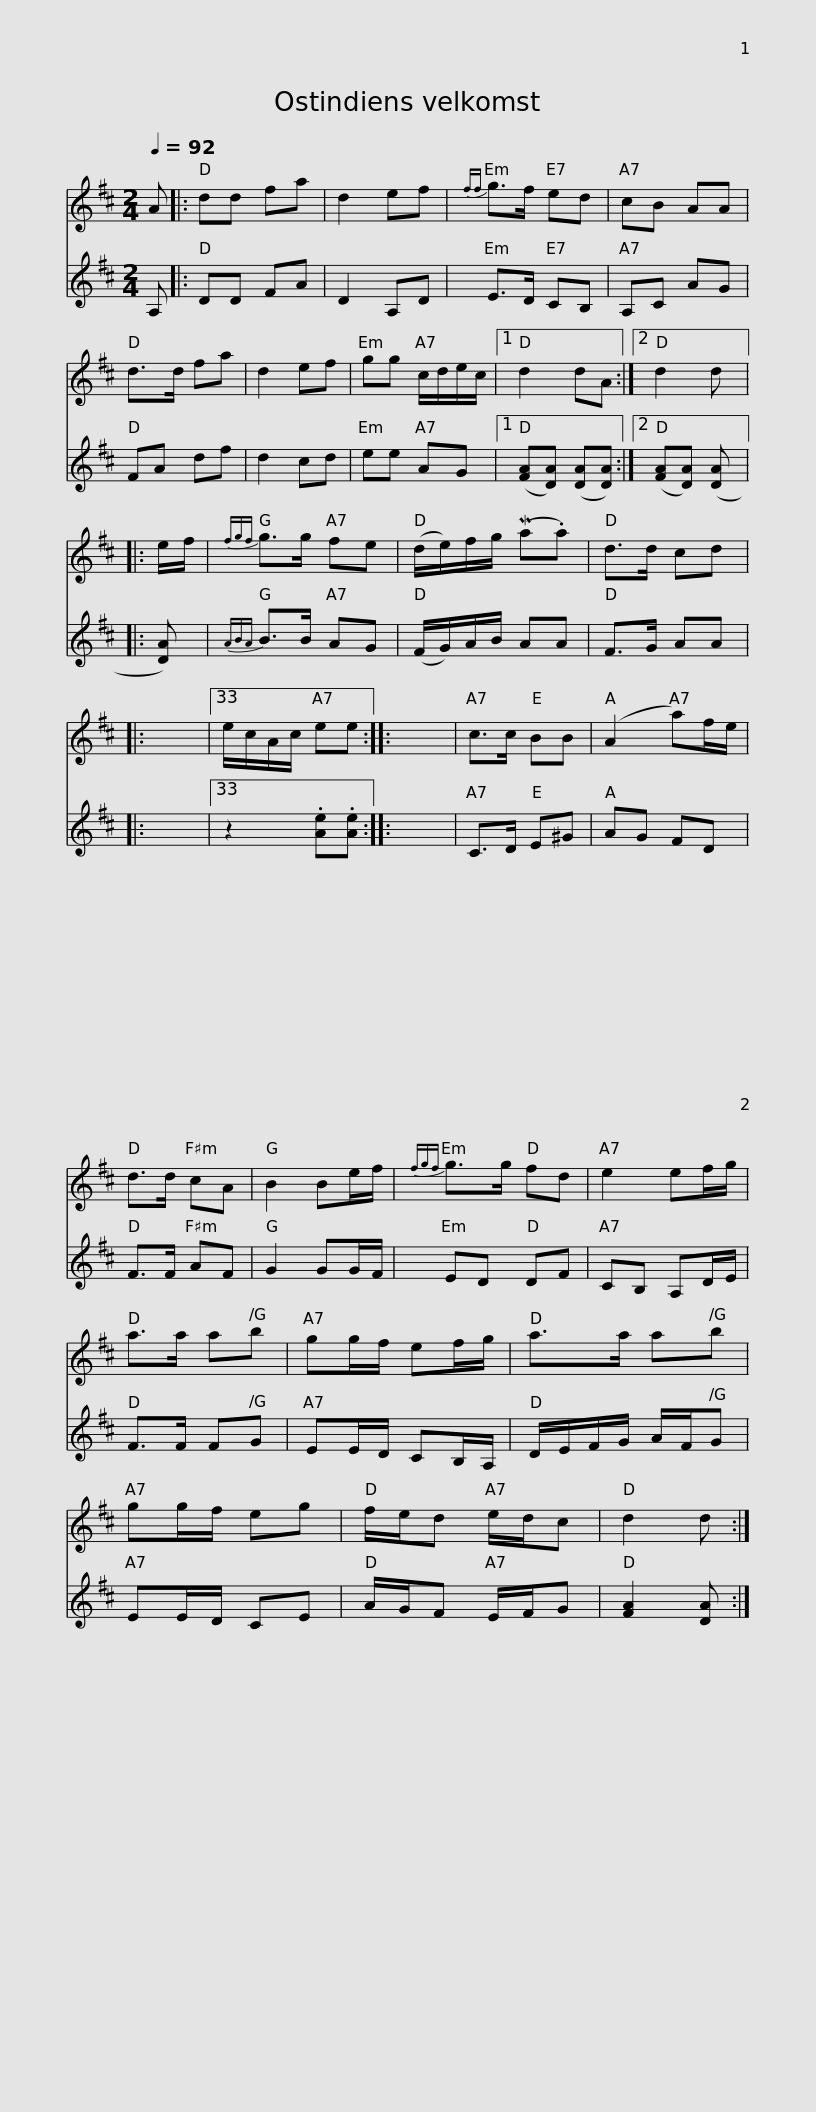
X:1
%%score 1 2
L:1/8
Q:1/4=92
M:2/4
I:linebreak $
K:D
V:1 treble
V:2 treble
V:1
 A |: dd fa | d2 ef |{ff} g>f ed | cB AA | %5
 d>d fa | d2 ef | gg c/d/e/c/ |1 d2 dA :|2 d2 d |:$ %10
 e/f/ |{fgf} g>g fe | (d/e/)f/g/ (Ma.a) | d>d cd |: x4 |33 %15
 e/c/A/c/ ee :: x4 | c>c BB | (A2 a)f/e/ |$ d>d cA | %20
 B2 Be/f/ |{fgf} g>g fd | e2 ef/g/ | a>a ab | gg/f/ ef/g/ | %25
 a>a ab | gg/f/ eg |$ f/e/d e/d/c | d2 d :| %29
V:2
 A, |: DD FA | D2 A,D | E>D CB, | A,C AG | %5
 FA df | d2 cd | ee AG |1 ([FA][DA]) ([DA][DA]) :|2 ([FA][DA]) ([DA] |:$ %10
 [DA]) |{ABA} B>B AG | (F/G/)A/B/ AA | F>G AA |: x4 |33 %15
 z2 .[Ae].[Ae] :: x4 | C>D E^G | AG FD |$ F>F AF | %20
 G2 GG/F/ | ED DF | CB, A,D/E/ | F>F FG | EE/D/ CB,/A,/ | %25
 D/E/F/G/ A/F/G | EE/D/ CE |$ A/G/F E/F/G | [FA]2 [DA] :| %29
